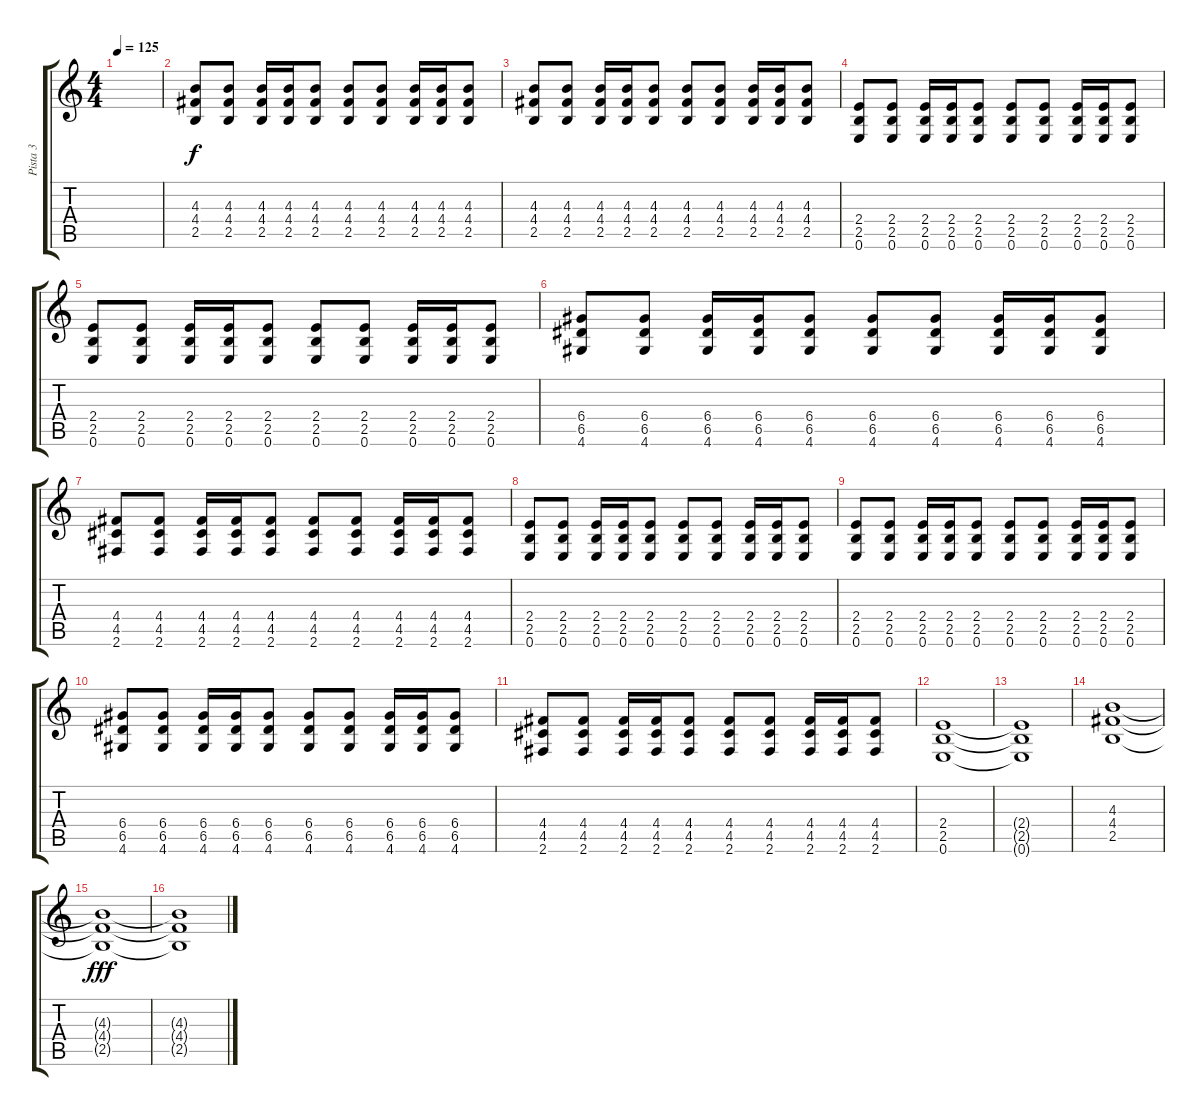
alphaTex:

\track ("Pista 3" "Pista 3") {instrument distortionguitar}
\staff {score tabs}
\tuning (E4 B3 G3 D3 A2 E2) {hide}
\ts (4 4)
\tempo 125
\clef g2
\ks c
|
(4.3 4.4 2.5).8 (4.3 4.4 2.5).8 (4.3 4.4 2.5).16 (4.3 4.4 2.5).16 (4.3 4.4 2.5).8 (4.3 4.4 2.5).8 (4.3 4.4 2.5).8 (4.3 4.4 2.5).16 (4.3 4.4 2.5).16 (4.3 4.4 2.5).8 |
(4.3 4.4 2.5).8 (4.3 4.4 2.5).8 (4.3 4.4 2.5).16 (4.3 4.4 2.5).16 (4.3 4.4 2.5).8 (4.3 4.4 2.5).8 (4.3 4.4 2.5).8 (4.3 4.4 2.5).16 (4.3 4.4 2.5).16 (4.3 4.4 2.5).8 |
(2.4 2.5 0.6).8 (2.4 2.5 0.6).8 (2.4 2.5 0.6).16 (2.4 2.5 0.6).16 (2.4 2.5 0.6).8 (2.4 2.5 0.6).8 (2.4 2.5 0.6).8 (2.4 2.5 0.6).16 (2.4 2.5 0.6).16 (2.4 2.5 0.6).8 |
(2.4 2.5 0.6).8 (2.4 2.5 0.6).8 (2.4 2.5 0.6).16 (2.4 2.5 0.6).16 (2.4 2.5 0.6).8 (2.4 2.5 0.6).8 (2.4 2.5 0.6).8 (2.4 2.5 0.6).16 (2.4 2.5 0.6).16 (2.4 2.5 0.6).8 |
(6.4 6.5 4.6).8 (6.4 6.5 4.6).8 (6.4 6.5 4.6).16 (6.4 6.5 4.6).16 (6.4 6.5 4.6).8 (6.4 6.5 4.6).8 (6.4 6.5 4.6).8 (6.4 6.5 4.6).16 (6.4 6.5 4.6).16 (6.4 6.5 4.6).8 |
(4.4 4.5 2.6).8 (4.4 4.5 2.6).8 (4.4 4.5 2.6).16 (4.4 4.5 2.6).16 (4.4 4.5 2.6).8 (4.4 4.5 2.6).8 (4.4 4.5 2.6).8 (4.4 4.5 2.6).16 (4.4 4.5 2.6).16 (4.4 4.5 2.6).8 |
(2.4 2.5 0.6).8 (2.4 2.5 0.6).8 (2.4 2.5 0.6).16 (2.4 2.5 0.6).16 (2.4 2.5 0.6).8 (2.4 2.5 0.6).8 (2.4 2.5 0.6).8 (2.4 2.5 0.6).16 (2.4 2.5 0.6).16 (2.4 2.5 0.6).8 |
(2.4 2.5 0.6).8 (2.4 2.5 0.6).8 (2.4 2.5 0.6).16 (2.4 2.5 0.6).16 (2.4 2.5 0.6).8 (2.4 2.5 0.6).8 (2.4 2.5 0.6).8 (2.4 2.5 0.6).16 (2.4 2.5 0.6).16 (2.4 2.5 0.6).8 |
(6.4 6.5 4.6).8 (6.4 6.5 4.6).8 (6.4 6.5 4.6).16 (6.4 6.5 4.6).16 (6.4 6.5 4.6).8 (6.4 6.5 4.6).8 (6.4 6.5 4.6).8 (6.4 6.5 4.6).16 (6.4 6.5 4.6).16 (6.4 6.5 4.6).8 |
(4.4 4.5 2.6).8 (4.4 4.5 2.6).8 (4.4 4.5 2.6).16 (4.4 4.5 2.6).16 (4.4 4.5 2.6).8 (4.4 4.5 2.6).8 (4.4 4.5 2.6).8 (4.4 4.5 2.6).16 (4.4 4.5 2.6).16 (4.4 4.5 2.6).8 |
(2.4 2.5 0.6).1 |
(2.4{t} 2.5{t} 0.6{t}).1 |
(4.3 4.4 2.5).1{volume 16} |
(4.3{t} 4.4{t} 2.5{t}).1{dy fff} |
(4.3{t} 4.4{t} 2.5{t}).1
